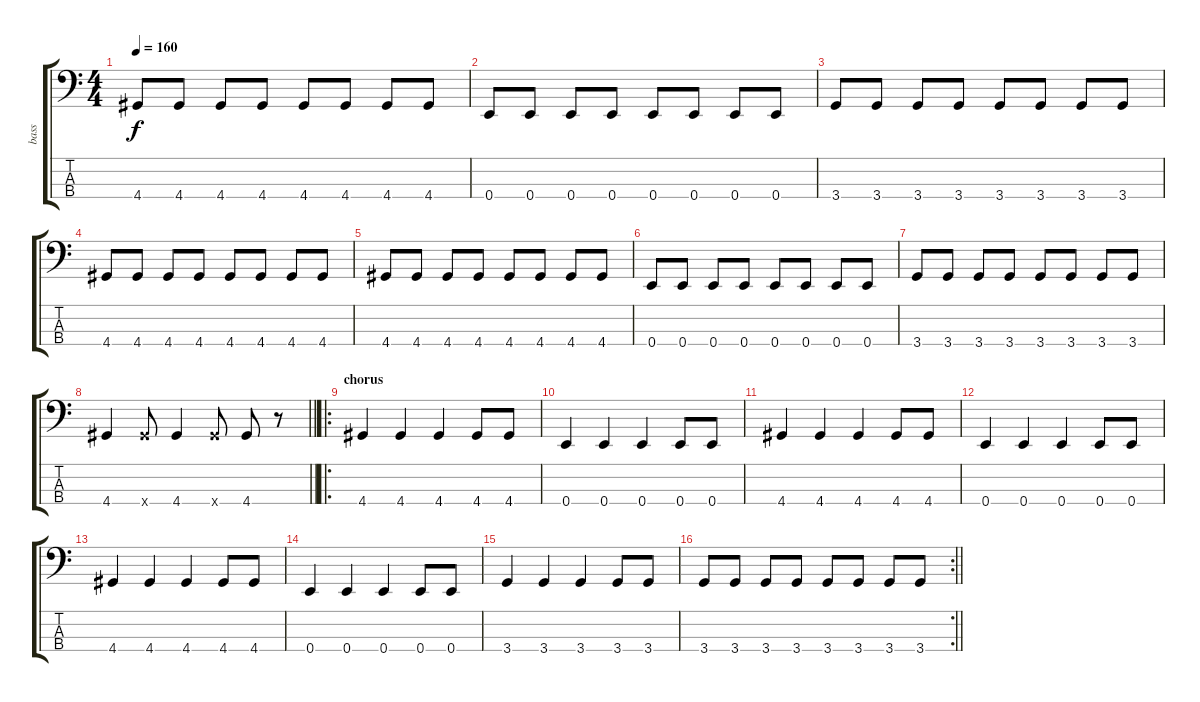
\track ("bass" "bass") {instrument electricbassfinger}
\staff {score tabs}
\tuning (G2 D2 A1 E1) {hide}
\ts (4 4)
\tempo 160
\clef f4
\ks c
4.4.8{dy f} 4.4.8 4.4.8 4.4.8 4.4.8 4.4.8 4.4.8 4.4.8 |
0.4.8 0.4.8 0.4.8 0.4.8 0.4.8 0.4.8 0.4.8 0.4.8 |
3.4.8 3.4.8 3.4.8 3.4.8 3.4.8 3.4.8 3.4.8 3.4.8 |
4.4.8 4.4.8 4.4.8 4.4.8 4.4.8 4.4.8 4.4.8 4.4.8 |
4.4.8 4.4.8 4.4.8 4.4.8 4.4.8 4.4.8 4.4.8 4.4.8 |
0.4.8 0.4.8 0.4.8 0.4.8 0.4.8 0.4.8 0.4.8 0.4.8 |
3.4.8 3.4.8 3.4.8 3.4.8 3.4.8 3.4.8 3.4.8 3.4.8 |
\barLineRight lightlight
4.4.4 4.4{x}.8 4.4.4 4.4{x}.8 4.4.8 r.8 |
\ro
\section ("" "chorus")
4.4.4 4.4.4 4.4.4 4.4.8 4.4.8 |
0.4.4 0.4.4 0.4.4 0.4.8 0.4.8 |
4.4.4 4.4.4 4.4.4 4.4.8 4.4.8 |
0.4.4 0.4.4 0.4.4 0.4.8 0.4.8 |
4.4.4 4.4.4 4.4.4 4.4.8 4.4.8 |
0.4.4 0.4.4 0.4.4 0.4.8 0.4.8 |
3.4.4 3.4.4 3.4.4 3.4.8 3.4.8 |
\rc 2
\barLineRight lightlight
3.4.8 3.4.8 3.4.8 3.4.8 3.4.8 3.4.8 3.4.8 3.4.8
